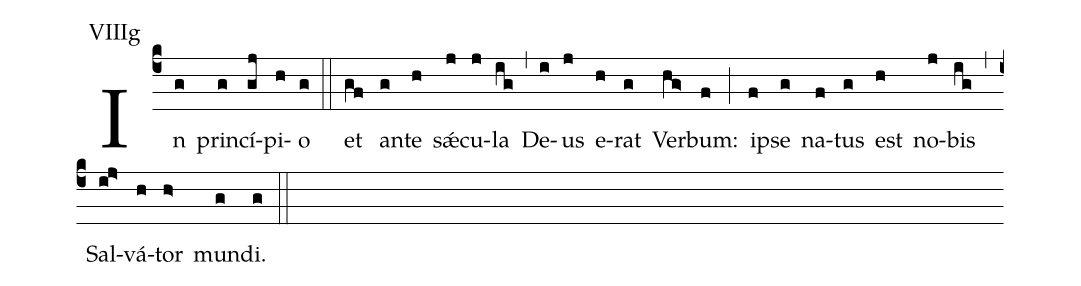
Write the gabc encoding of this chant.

annotation: VIIIg;
%%
(c4)In(g) prin(g)cí(gj)pi(h)o(g) (::) et(gf) an(g)te(h) sǽ(j)cu(j)la(ig) (,) De(i)us(j) e(h)rat(g) Ver(hg>)bum:(f) (;) i(f)pse(g) na(f)tus(g) est(h) no(j)bis(ig) (,) Sal(ij>)vá(h)tor(h>) mun(g)di.(g) (::)
